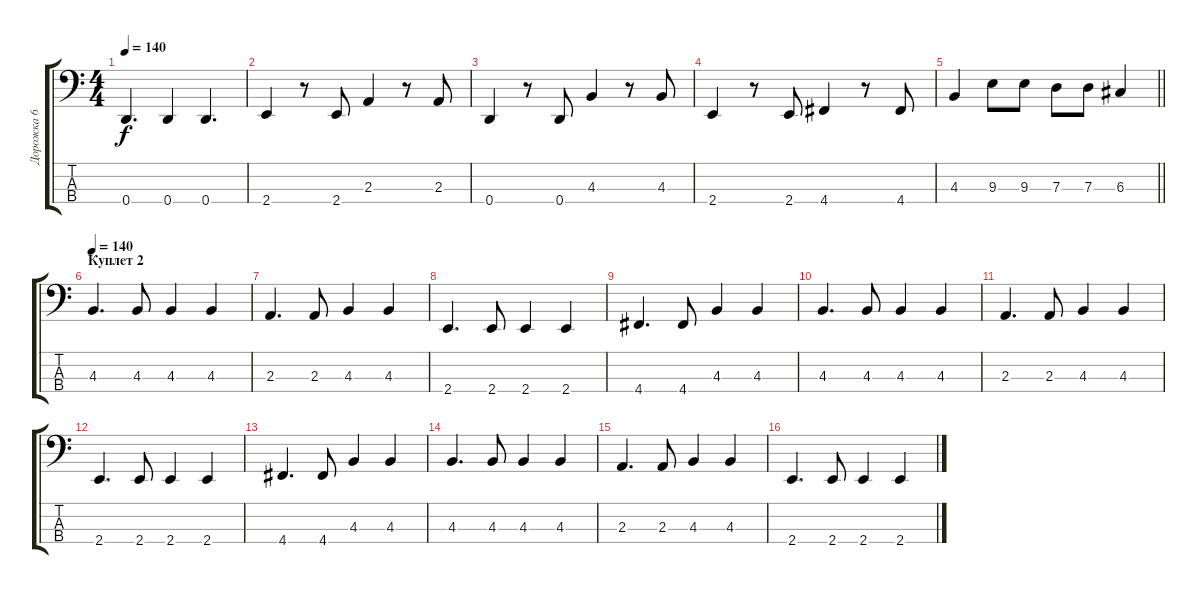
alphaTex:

\track ("Дорожка 6" "Дорожка 6") {instrument electricbassfinger}
\staff {score tabs}
\tuning (F2 C2 G1 D1) {hide}
\ts (4 4)
\tempo 140
\clef f4
\ks c
0.4.4{d dy f} 0.4.4 0.4.4{d} |
2.4.4 r.8 2.4.8 2.3.4 r.8 2.3.8 |
0.4.4 r.8 0.4.8 4.3.4 r.8 4.3.8 |
2.4.4 r.8 2.4.8 4.4.4 r.8 4.4.8 |
\barLineRight lightlight
4.3.4 9.3.8 9.3.8 7.3.8 7.3.8 6.3.4 |
\section ("" "Куплет 2 ")
\tempo 140
4.3.4{d} 4.3.8 4.3.4 4.3.4 |
2.3.4{d} 2.3.8 4.3.4 4.3.4 |
2.4.4{d} 2.4.8 2.4.4 2.4.4 |
4.4.4{d} 4.4.8 4.3.4 4.3.4 |
4.3.4{d} 4.3.8 4.3.4 4.3.4 |
2.3.4{d} 2.3.8 4.3.4 4.3.4 |
2.4.4{d} 2.4.8 2.4.4 2.4.4 |
4.4.4{d} 4.4.8 4.3.4 4.3.4 |
4.3.4{d} 4.3.8 4.3.4 4.3.4 |
2.3.4{d} 2.3.8 4.3.4 4.3.4 |
2.4.4{d} 2.4.8 2.4.4 2.4.4
